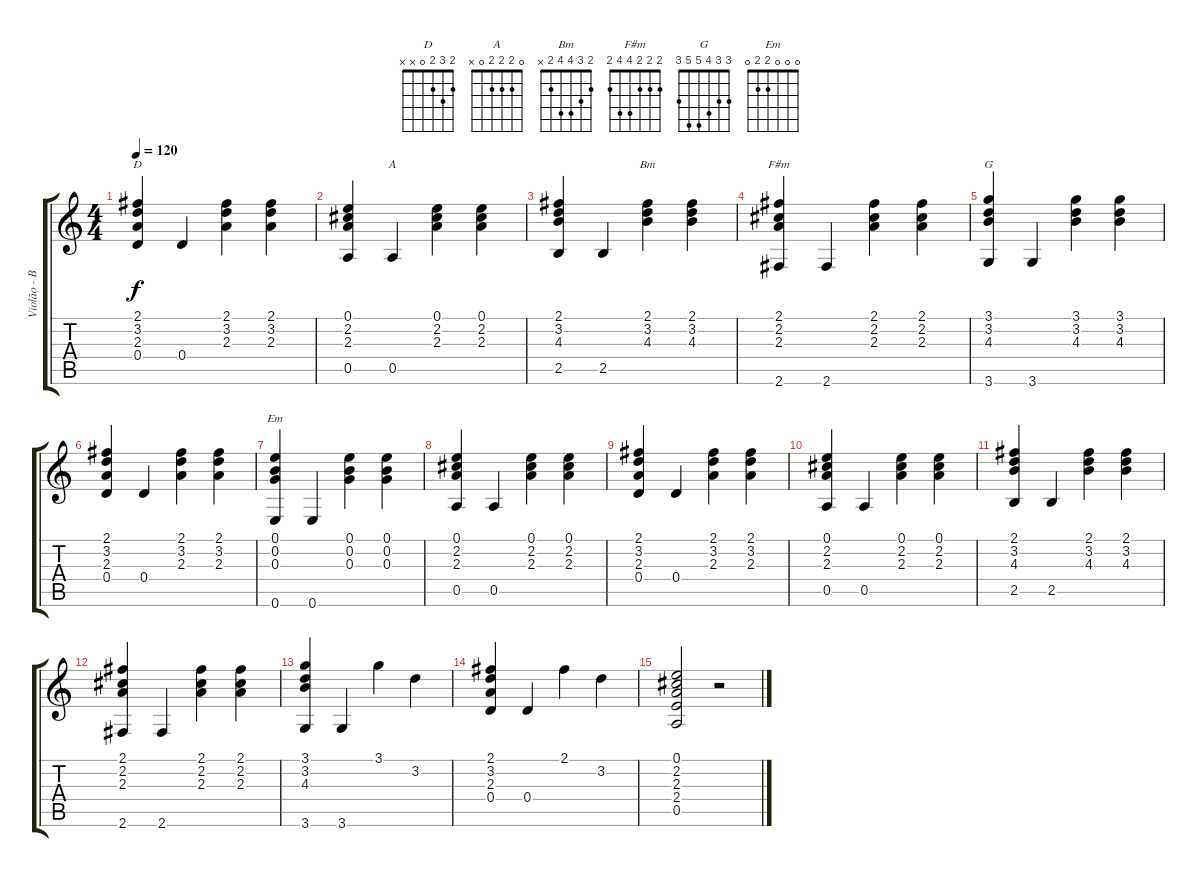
\track ("Violão - Base" "Violão - B") {instrument acousticguitarsteel}
\staff {score tabs}
\tuning (E4 B3 G3 D3 A2 E2) {hide}
\chord ("D" 2 3 2 0 x x)
\chord ("A" 0 2 2 2 0 x)
\chord ("Bm" 2 3 4 4 2 x)
\chord ("F#m" 2 2 2 4 4 2)
\chord ("G" 3 3 4 5 5 3)
\chord ("Em" 0 0 0 2 2 0)
\ts (4 4)
\tempo 120
\clef g2
\ks c
(2.1 3.2 2.3 0.4).4{ch "D" dy f} 0.4.4 (2.1 3.2 2.3).4 (2.1 3.2 2.3).4 |
(0.1 2.2 2.3 0.5).4 0.5.4{ch "A"} (0.1 2.2 2.3).4 (0.1 2.2 2.3).4 |
(2.1 3.2 4.3 2.5).4 2.5.4 (2.1 3.2 4.3).4{ch "Bm"} (2.1 3.2 4.3).4 |
(2.1 2.2 2.3 2.6).4{ch "F#m"} 2.6.4 (2.1 2.2 2.3).4 (2.1 2.2 2.3).4 |
(3.1 3.2 4.3 3.6).4{ch "G"} 3.6.4 (3.1 3.2 4.3).4 (3.1 3.2 4.3).4 |
(2.1 3.2 2.3 0.4).4 0.4.4 (2.1 3.2 2.3).4 (2.1 3.2 2.3).4 |
(0.1 0.2 0.3 0.6).4{ch "Em"} 0.6.4 (0.1 0.2 0.3).4 (0.1 0.2 0.3).4 |
(0.1 2.2 2.3 0.5).4 0.5.4 (0.1 2.2 2.3).4 (0.1 2.2 2.3).4 |
(2.1 3.2 2.3 0.4).4 0.4.4 (2.1 3.2 2.3).4 (2.1 3.2 2.3).4 |
(0.1 2.2 2.3 0.5).4 0.5.4 (0.1 2.2 2.3).4 (0.1 2.2 2.3).4 |
(2.1 3.2 4.3 2.5).4 2.5.4 (2.1 3.2 4.3).4 (2.1 3.2 4.3).4 |
(2.1 2.2 2.3 2.6).4 2.6.4 (2.1 2.2 2.3).4 (2.1 2.2 2.3).4 |
(3.1 3.2 4.3 3.6).4 3.6.4 3.1.4 3.2.4 |
(2.1 3.2 2.3 0.4).4 0.4.4 2.1.4 3.2.4 |
(0.1 2.2 2.3 2.4 0.5).2 r.2
